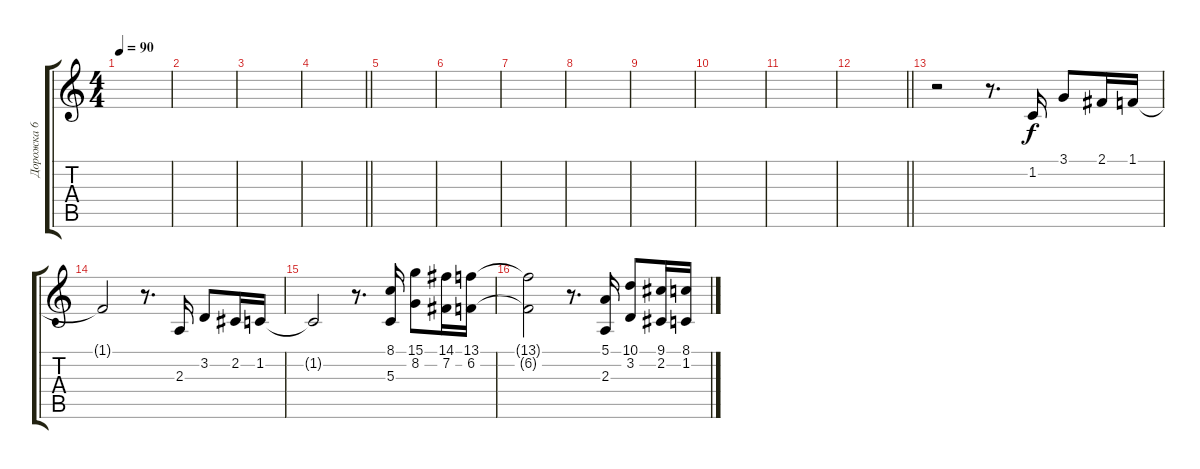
\track ("Дорожка 6" "Дорожка 6") {instrument trombone}
\staff {score tabs}
\tuning (E4 B3 G3 D3 A2 E2) {hide}
\ts (4 4)
\tempo 90
\clef g2
\ks c
|
|
|
\barLineRight lightlight
|
|
|
|
|
|
|
|
\barLineRight lightlight
|
r.2 r.8{d} 1.2.16 3.1.8 2.1.16 1.1.16 |
1.1{t}.2 r.8{d} 2.3.16 3.2.8 2.2.16 1.2.16 |
1.2{t}.2 r.8{d} (8.1 5.3).16 (15.1 8.2).8 (14.1 7.2).16 (13.1 6.2).16 |
(13.1{t} 6.2{t}).2 r.8{d} (5.1 2.3).16 (10.1 3.2).8 (9.1 2.2).16 (8.1 1.2).16
